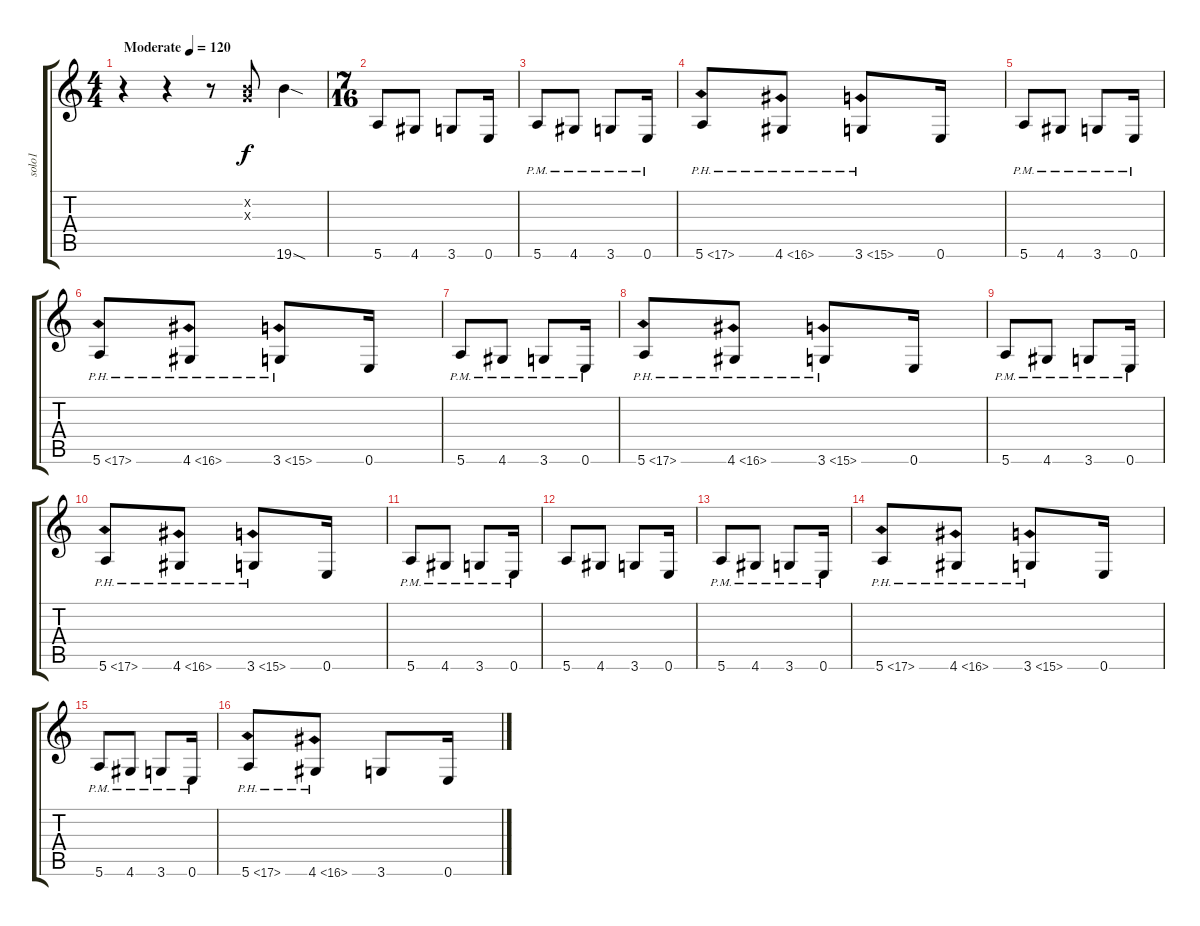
\track ("solo1" "solo1") {instrument overdrivenguitar}
\staff {score tabs}
\tuning (E4 B3 G3 D3 A2 E2) {hide}
\ts (4 4)
\tempo (120 "Moderate")
\clef g2
\ks c
r.4{dy f instrument overdrivenguitar} r.4 r.8 (0.2{x} 0.3{x}).8 19.6{sod}.4 |
\ts (7 16)
5.6.8 4.6.8 3.6.8 0.6.16 |
5.6{pm}.8 4.6{pm}.8 3.6{pm}.8 0.6{pm}.16 |
5.6{ph 12}.8 4.6{ph 12}.8 3.6{ph 12}.8 0.6.16 |
5.6{pm}.8 4.6{pm}.8{txt ""} 3.6{pm}.8 0.6{pm}.16 |
5.6{ph 12}.8 4.6{ph 12}.8 3.6{ph 12}.8 0.6.16 |
5.6{pm}.8 4.6{pm}.8 3.6{pm}.8 0.6{pm}.16 |
5.6{ph 12}.8 4.6{ph 12}.8 3.6{ph 12}.8 0.6.16 |
5.6{pm}.8 4.6{pm}.8 3.6{pm}.8 0.6{pm}.16 |
5.6{ph 12}.8 4.6{ph 12}.8 3.6{ph 12}.8 0.6.16 |
5.6{pm}.8 4.6{pm}.8 3.6{pm}.8 0.6{pm}.16 |
5.6.8 4.6.8 3.6.8 0.6.16 |
5.6{pm}.8 4.6{pm}.8 3.6{pm}.8 0.6{pm}.16 |
5.6{ph 12}.8 4.6{ph 12}.8 3.6{ph 12}.8 0.6.16 |
5.6{pm}.8 4.6{pm}.8 3.6{pm}.8 0.6{pm}.16 |
5.6{ph 12}.8 4.6{ph 12}.8 3.6.8 0.6.16
